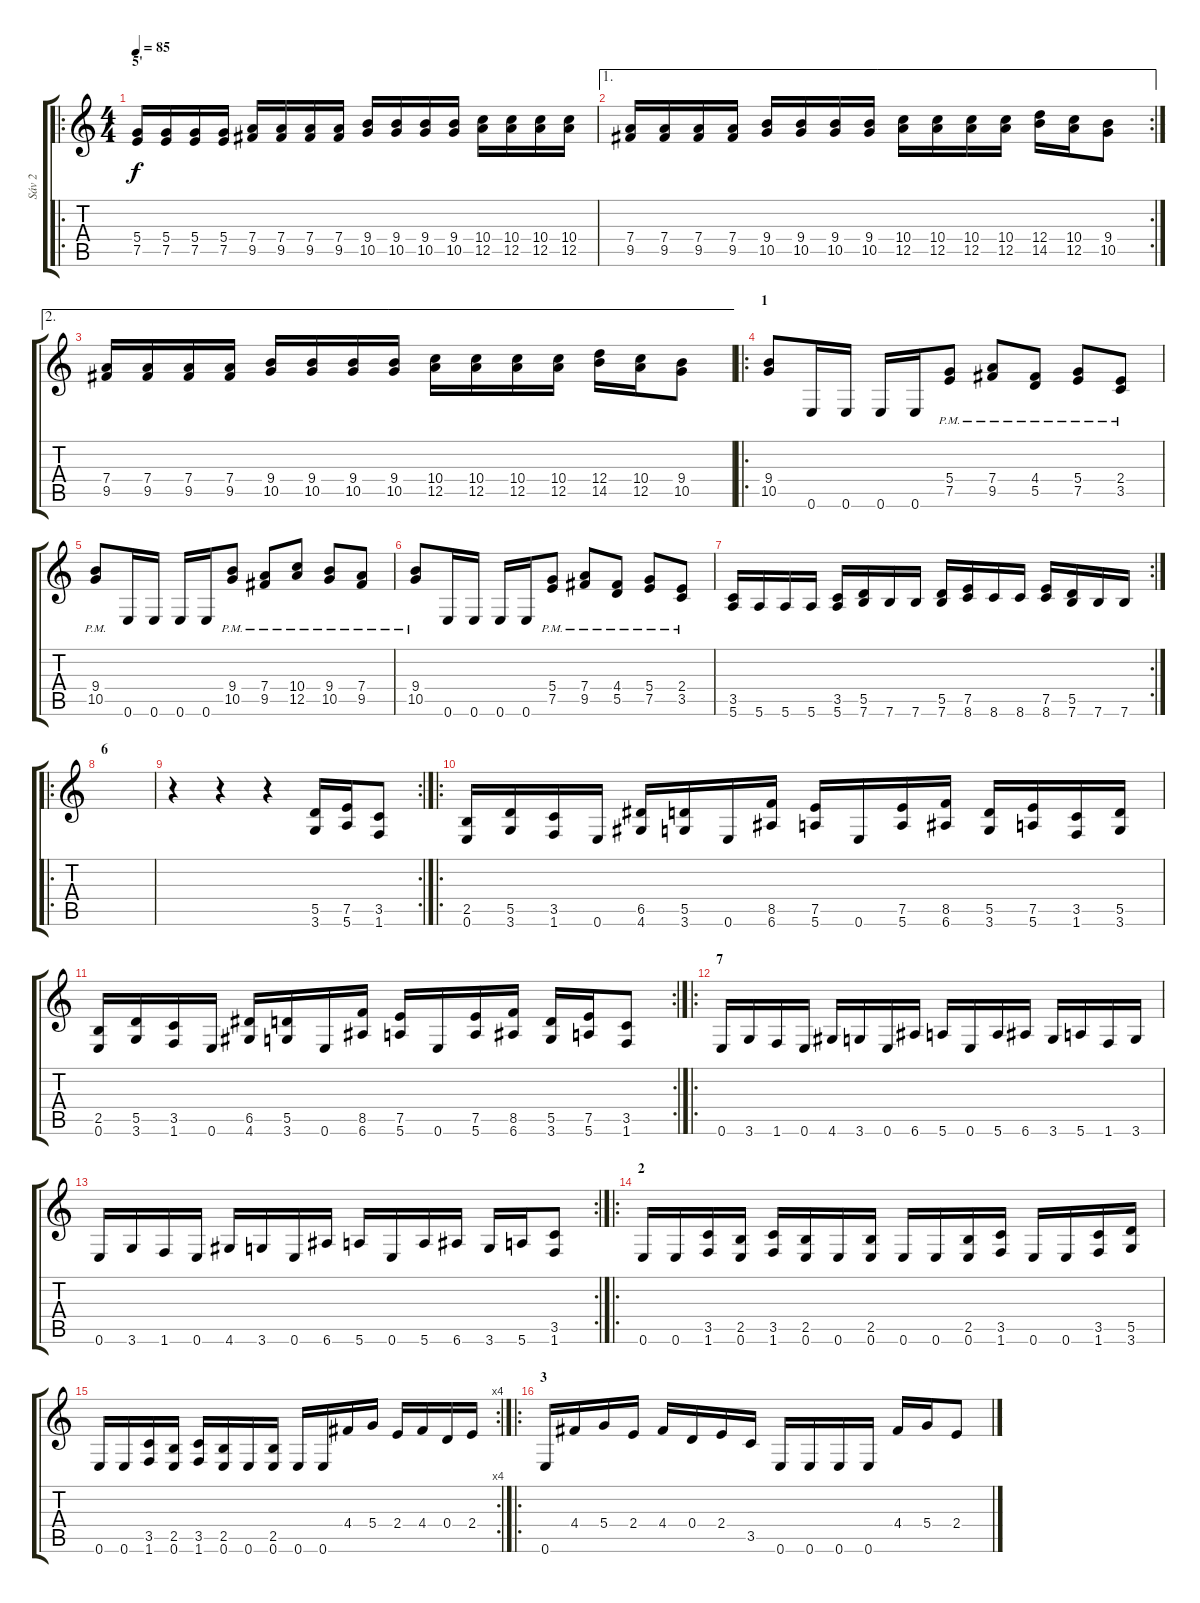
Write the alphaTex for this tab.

\track ("Sáv 2" "Sáv 2") {instrument distortionguitar}
\staff {score tabs}
\tuning (E4 B3 G3 D3 A2 E2) {hide}
\ro
\ts (4 4)
\section ("" "5'")
\tempo 85
\clef g2
\ks c
(5.4 7.5).16{dy f} (5.4 7.5).16 (5.4 7.5).16 (5.4 7.5).16 (7.4 9.5).16 (7.4 9.5).16 (7.4 9.5).16 (7.4 9.5).16 (9.4 10.5).16 (9.4 10.5).16 (9.4 10.5).16 (9.4 10.5).16 (10.4 12.5).16 (10.4 12.5).16 (10.4 12.5).16 (10.4 12.5).16 |
\ae 1
\rc 2
(7.4 9.5).16 (7.4 9.5).16 (7.4 9.5).16 (7.4 9.5).16 (9.4 10.5).16 (9.4 10.5).16 (9.4 10.5).16 (9.4 10.5).16 (10.4 12.5).16 (10.4 12.5).16 (10.4 12.5).16 (10.4 12.5).16 (12.4 14.5).16 (10.4 12.5).16 (9.4 10.5).8 |
\ae 2
(7.4 9.5).16 (7.4 9.5).16 (7.4 9.5).16 (7.4 9.5).16 (9.4 10.5).16 (9.4 10.5).16 (9.4 10.5).16 (9.4 10.5).16 (10.4 12.5).16 (10.4 12.5).16 (10.4 12.5).16 (10.4 12.5).16 (12.4 14.5).16 (10.4 12.5).16 (9.4 10.5).8 |
\ro
\section ("" "1")
(9.4 10.5).8 0.6.16 0.6.16 0.6.16 0.6.16 (5.4{pm} 7.5{pm}).8 (7.4{pm} 9.5{pm}).8 (4.4{pm} 5.5{pm}).8 (5.4{pm} 7.5{pm}).8 (2.4{pm} 3.5{pm}).8 |
(9.4{pm} 10.5).8 0.6.16 0.6.16 0.6.16 0.6.16 (9.4{pm} 10.5{pm}).8 (7.4{pm} 9.5{pm}).8 (10.4{pm} 12.5{pm}).8 (9.4{pm} 10.5{pm}).8 (7.4{pm} 9.5{pm}).8 |
(9.4{pm} 10.5{pm}).8 0.6.16 0.6.16 0.6.16 0.6.16 (5.4{pm} 7.5{pm}).8 (7.4{pm} 9.5{pm}).8 (4.4{pm} 5.5{pm}).8 (5.4{pm} 7.5{pm}).8 (2.4{pm} 3.5{pm}).8 |
\rc 2
(3.5 5.6).16 5.6.16 5.6.16 5.6.16 (3.5 5.6).16 (5.5 7.6).16 7.6.16 7.6.16 (5.5 7.6).16 (7.5 8.6).16 8.6.16 8.6.16 (7.5 8.6).16 (5.5 7.6).16 7.6.16 7.6.16 |
\ro
\section ("" "6")
|
\rc 2
r.4 r.4 r.4 (5.5 3.6).16 (7.5 5.6).16 (3.5 1.6).8 |
\ro
(2.5 0.6).16 (5.5 3.6).16 (3.5 1.6).16 0.6.16 (6.5 4.6).16 (5.5 3.6).16 0.6.16 (8.5 6.6).16 (7.5 5.6).16 0.6.16 (7.5 5.6).16 (8.5 6.6).16 (5.5 3.6).16 (7.5 5.6).16 (3.5 1.6).16 (5.5 3.6).16 |
\rc 2
(2.5 0.6).16 (5.5 3.6).16 (3.5 1.6).16 0.6.16 (6.5 4.6).16 (5.5 3.6).16 0.6.16 (8.5 6.6).16 (7.5 5.6).16 0.6.16 (7.5 5.6).16 (8.5 6.6).16 (5.5 3.6).16 (7.5 5.6).16 (3.5 1.6).8 |
\ro
\section ("" "7")
0.6.16 3.6.16 1.6.16 0.6.16 4.6.16 3.6.16 0.6.16 6.6.16 5.6.16 0.6.16 5.6.16 6.6.16 3.6.16 5.6.16 1.6.16 3.6.16 |
\rc 2
0.6.16 3.6.16 1.6.16 0.6.16 4.6.16 3.6.16 0.6.16 6.6.16 5.6.16 0.6.16 5.6.16 6.6.16 3.6.16 5.6.16 (3.5 1.6).8 |
\ro
\section ("" "2")
0.6.16 0.6.16 (3.5 1.6).16 (2.5 0.6).16 (3.5 1.6).16 (2.5 0.6).16 0.6.16 (2.5 0.6).16 0.6.16 0.6.16 (2.5 0.6).16 (3.5 1.6).16 0.6.16 0.6.16 (3.5 1.6).16 (5.5 3.6).16 |
\rc 4
0.6.16 0.6.16 (3.5 1.6).16 (2.5 0.6).16 (3.5 1.6).16 (2.5 0.6).16 0.6.16 (2.5 0.6).16 0.6.16 0.6.16 4.4.16 5.4.16 2.4.16 4.4.16 0.4.16 2.4.16 |
\ro
\section ("" "3")
0.6.16 4.4.16 5.4.16 2.4.16 4.4.16 0.4.16 2.4.16 3.5.16 0.6.16 0.6.16 0.6.16 0.6.16 4.4.16 5.4.16 2.4.8
